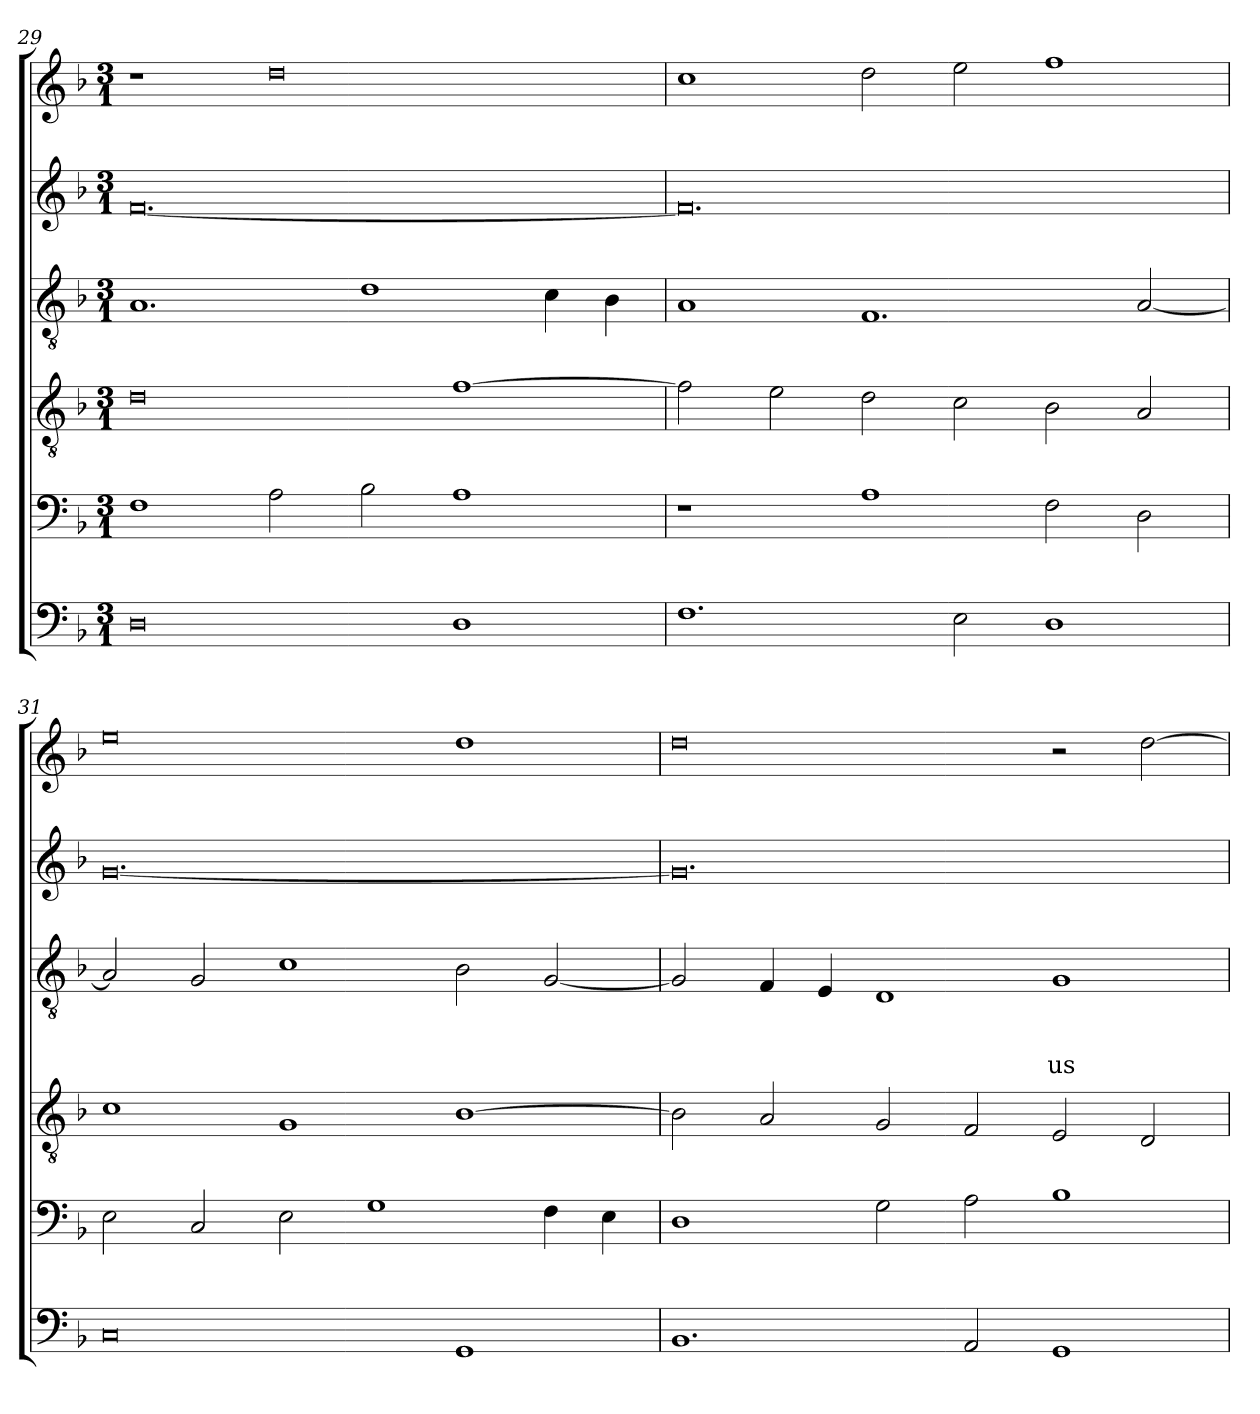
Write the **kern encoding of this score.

**kern	**kern	**kern	**kern	**text	**text	**text	**kern	**kern
*part6	*part5	*part4	*part3	*part3	*part3	*part3	*part2	*part1
*staff6	*staff5	*staff4	*staff3	*staff3	*staff3	*staff3	*staff2	*staff1
*clefF4	*clefF4	*clefGv2	*clefGv2	*	*	*	*clefG2	*clefG2
*k[b-]	*k[b-]	*k[b-]	*k[b-]	*	*	*	*k[b-]	*k[b-]
*F:	*F:	*F:	*F:	*	*	*	*F:	*F:
*M3/1	*M3/1	*M3/1	*M3/1	*	*	*	*M3/1	*M3/1
=29	=29	=29	=29	=29	=29	=29	=29	=29
0D	1F	0d	1.A	.	.	.	[0.f	1r
.	2A\	.	.	.	.	.	.	0dd
.	2B-\	.	1d	.	.	.	.	.
1D	1A	[1f	.	.	.	.	.	.
.	.	.	4c\	.	.	.	.	.
.	.	.	4B-\	.	.	.	.	.
=30	=30	=30	=30	=30	=30	=30	=30	=30
1.F	1r	2f\]	1A	.	.	.	0.f]	1cc
.	.	2e\	.	.	.	.	.	.
.	1A	2d\	1.F	.	.	.	.	2dd\
2E\	.	2c\	.	.	.	.	.	2ee\
1D	2F\	2B-\	.	.	.	.	.	1ff
.	2D\	2A/	[2A/	.	.	.	.	.
!!LO:PB:g=z
=31	=31	=31	=31	=31	=31	=31	=31	=31
0C	2E\	1c	2A/]	.	.	.	[0.g	0ee
.	2C/	.	2G/	.	.	.	.	.
.	2E\	1G	1c	.	.	.	.	.
.	1G	.	.	.	.	.	.	.
1GG	.	[1B-	2B-\	.	.	.	.	1dd
.	4F\	.	[2G/	.	.	.	.	.
.	4E\	.	.	.	.	.	.	.
=32	=32	=32	=32	=32	=32	=32	=32	=32
1.BB-	1D	2B-\]	2G/]	.	.	.	0.g]	0dd
.	.	2A/	4F/	.	.	.	.	.
.	.	.	4E/	.	.	.	.	.
.	2G\	2G/	1D	.	.	.	.	.
2AA/	2A\	2F/	.	.	.	.	.	.
1GG	1B-	2E/	1G	.	.	-us	.	2r
.	.	2D/	.	.	.	.	.	[2dd\
=	=	=	=	=	=	=	=	=
*-	*-	*-	*-	*-	*-	*-	*-	*-
